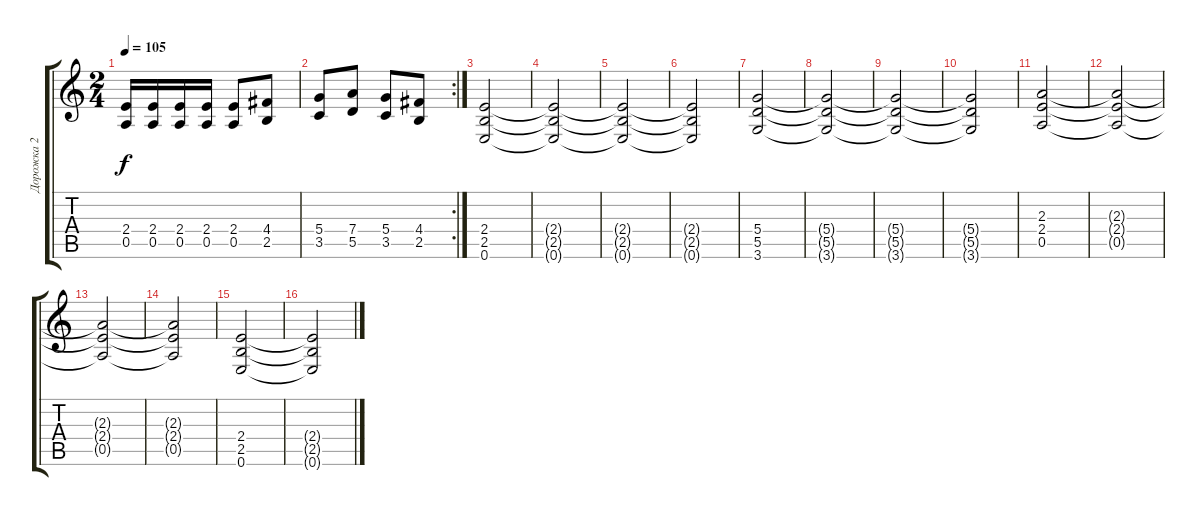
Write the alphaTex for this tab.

\track ("Дорожка 2" "Дорожка 2") {instrument distortionguitar}
\staff {score tabs}
\tuning (E4 B3 G3 D3 A2 E2) {hide}
\ts (2 4)
\tempo 105
\clef g2
\ks c
(2.4 0.5).16{dy f} (2.4 0.5).16 (2.4 0.5).16 (2.4 0.5).16 (2.4 0.5).8 (4.4 2.5).8 |
\rc 2
(5.4 3.5).8 (7.4 5.5).8 (5.4 3.5).8 (4.4 2.5).8 |
(2.4 2.5 0.6).2 |
(2.4{t} 2.5{t} 0.6{t}).2 |
(2.4{t} 2.5{t} 0.6{t}).2 |
(2.4{t} 2.5{t} 0.6{t}).2 |
(5.4 5.5 3.6).2 |
(5.4{t} 5.5{t} 3.6{t}).2 |
(5.4{t} 5.5{t} 3.6{t}).2 |
(5.4{t} 5.5{t} 3.6{t}).2 |
(2.3 2.4 0.5).2 |
(2.3{t} 2.4{t} 0.5{t}).2 |
(2.3{t} 2.4{t} 0.5{t}).2 |
(2.3{t} 2.4{t} 0.5{t}).2 |
(2.4 2.5 0.6).2 |
(2.4{t} 2.5{t} 0.6{t}).2
